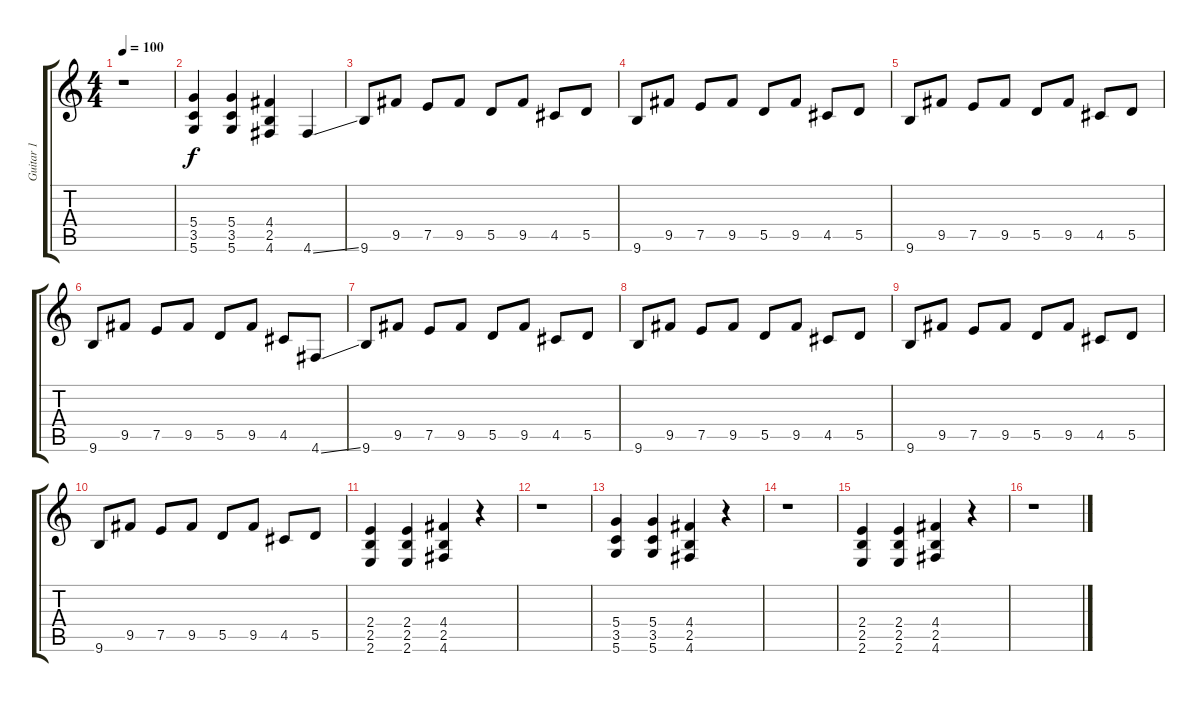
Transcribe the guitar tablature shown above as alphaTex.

\track ("Guitar 1" "Guitar 1") {instrument distortionguitar}
\staff {score tabs}
\tuning (E4 B3 G3 D3 A2 D2) {hide}
\ts (4 4)
\tempo 100
\clef g2
\ks c
r.1{dy f} |
(5.4 3.5 5.6).4 (5.4 3.5 5.6).4 (4.4 2.5 4.6).4 4.6{ss}.4 |
9.6.8 9.5.8 7.5.8 9.5.8 5.5.8 9.5.8 4.5.8 5.5.8 |
9.6.8 9.5.8 7.5.8 9.5.8 5.5.8 9.5.8 4.5.8 5.5.8 |
9.6.8 9.5.8 7.5.8 9.5.8 5.5.8 9.5.8 4.5.8 5.5.8 |
9.6.8 9.5.8 7.5.8 9.5.8 5.5.8 9.5.8 4.5.8 4.6{ss}.8 |
9.6.8 9.5.8 7.5.8 9.5.8 5.5.8 9.5.8 4.5.8 5.5.8 |
9.6.8 9.5.8 7.5.8 9.5.8 5.5.8 9.5.8 4.5.8 5.5.8 |
9.6.8 9.5.8 7.5.8 9.5.8 5.5.8 9.5.8 4.5.8 5.5.8 |
9.6.8 9.5.8 7.5.8 9.5.8 5.5.8 9.5.8 4.5.8 5.5.8 |
(2.4 2.5 2.6).4 (2.4 2.5 2.6).4 (4.4 2.5 4.6).4 r.4 |
r.1 |
(5.4 3.5 5.6).4 (5.4 3.5 5.6).4 (4.4 2.5 4.6).4 r.4 |
r.1 |
(2.4 2.5 2.6).4 (2.4 2.5 2.6).4 (4.4 2.5 4.6).4 r.4 |
r.1
